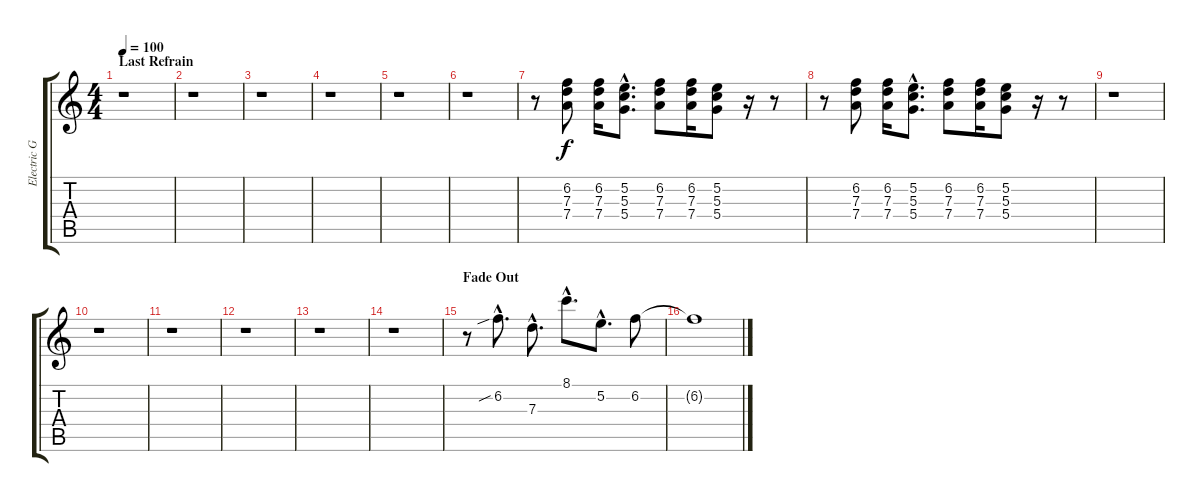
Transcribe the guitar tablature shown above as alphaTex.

\track ("Electric Guitar II" "Electric G") {instrument distortionguitar}
\staff {score tabs}
\tuning (E4 B3 G3 D3 A2 E2) {hide}
\ts (4 4)
\section ("" "Last Refrain")
\tempo 100
\clef g2
\ks c
r.1{dy f} |
r.1 |
r.1 |
r.1 |
r.1 |
r.1 |
r.8 (6.2 7.3 7.4).8 (6.2 7.3 7.4).16 (5.2{hac} 5.3{hac} 5.4{hac}).8{d} (6.2 7.3 7.4).8 (6.2 7.3 7.4).16 (5.2 5.3 5.4).8 r.16 r.8 |
r.8 (6.2 7.3 7.4).8 (6.2 7.3 7.4).16 (5.2{hac} 5.3{hac} 5.4{hac}).8{d} (6.2 7.3 7.4).8 (6.2 7.3 7.4).16 (5.2 5.3 5.4).8 r.16 r.8 |
r.1 |
r.1 |
r.1 |
r.1 |
r.1 |
r.1 |
\section ("" "Fade Out")
r.8 6.2{sib hac}.8{d} 7.3{hac}.8{d} 8.1{hac}.8{d} 5.2{hac}.8{d} 6.2.8 |
6.2{t}.1
